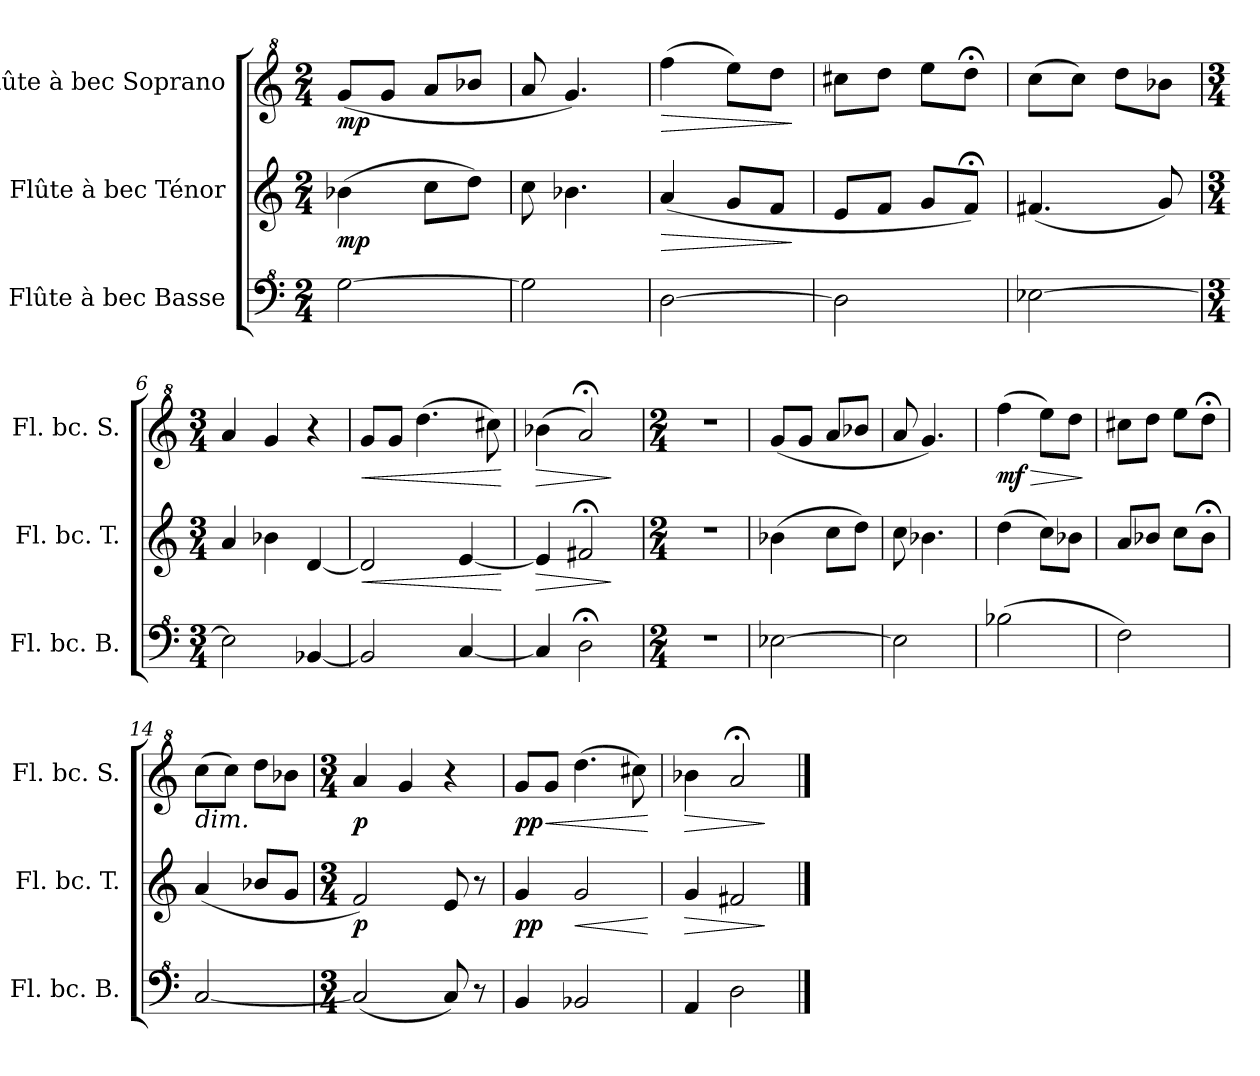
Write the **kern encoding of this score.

**kern	**kern	**dynam	**kern	**dynam
*part3	*part2	*part2	*part1	*part1
*staff3	*staff2	*staff2	*staff1	*staff1
*I"Flûte à bec Basse	*I"Flûte à bec Ténor	*	*I"Flûte à bec Soprano	*
*I'Fl. bc. B.	*I'Fl. bc. T.	*	*I'Fl. bc. S.	*
*clefF^4	*clefG2	*	*clefG^2	*
*k[]	*k[]	*	*k[]	*
*M2/4	*M2/4	*	*M2/4	*
=1	=1	=1	=1	=1
!	!	!LO:DY:b	!	!LO:DY:b
[2g\	(>4b-X\	mp	(>8gg/L	mp
.	.	.	8gg/J	.
.	8cc\L	.	8aa/L	.
.	8dd\J)	.	8bb-X/J	.
=2	=2	=2	=2	=2
2g\]	8cc\	.	8aa/	.
.	4.b-X\	.	4.gg/)	.
=3	=3	=3	=3	=3
!	!	!LO:HP:b	!	!LO:HP:b
[2d\	(>4a/	>	(>4fff\	>
.	8g/L	.	8eee\L)	.
.	8f/J	.	8ddd\J	.
.	.	]	.	]
=4	=4	=4	=4	=4
2d\]	8e/L	.	8ccc#X\L	.
.	8f/J	.	8ddd\J	.
.	8g/L	.	8eee\L	.
.	8f;</J)	.	8ddd;<\J	.
=5	=5	=5	=5	=5
[2e-X\	(<4.f#X/	.	(>8ccc\L	.
.	.	.	8ccc\J)	.
.	.	.	8ddd\L	.
.	8g/)	.	8bb-X\J	.
=6	=6	=6	=6	=6
*M3/4	*M3/4	*	*M3/4	*
2e-\]	4a/	.	4aa/	.
.	4b-X\	.	4gg/	.
[4B-X/	[4d/	.	4r	.
=7	=7	=7	=7	=7
!	!	!LO:HP:b	!	!LO:HP:b
2B-/]	2d/]	<	8gg/L	<
.	.	.	8gg/J	.
.	.	.	(>4.ddd\	.
[4c/	[4e/	.	.	.
.	.	.	8ccc#X\)	.
.	.	[	.	[
=8	=8	=8	=8	=8
!	!	!LO:HP:b	!	!LO:HP:b
4c/]	4e/]	>	(>4bb-X\	>
2d;<\	2f#X;</	.	2aa;</)	.
.	.	]	.	]
!!LO:LB:g=z
=9	=9	=9	=9	=9
*M2/4	*M2/4	*	*M2/4	*
2r	2r	.	2r	.
=10	=10	=10	=10	=10
[2e-X\	(>4b-X\	.	(>8gg/L	.
.	.	.	8gg/J	.
.	8cc\L	.	8aa/L	.
.	8dd\J)	.	8bb-X/J	.
=11	=11	=11	=11	=11
2e-\]	8cc\	.	8aa/	.
.	4.b-X\	.	4.gg/)	.
=12	=12	=12	=12	=12
!	!	!	!	!LO:HP:b
!	!	!	!	!LO:DY:n=1:b
(>2b-X\	(>4dd\	.	(>4fff\	> mf
.	8cc\L)	.	8eee\L)	.
.	8b-X\J	.	8ddd\J	.
.	.	.	.	]
=13	=13	=13	=13	=13
2f\)	8a/L	.	8ccc#X\L	.
.	8b-X/J	.	8ddd\J	.
.	8cc\L	.	8eee\L	.
.	8b-;<\J	.	8ddd;<\J	.
=14	=14	=14	=14	=14
!	!	!	!LO:TX:b:i:t=dim.	!
[2c/	(<4a/	.	(>8ccc\L	.
.	.	.	8ccc\J)	.
.	8b-X/L	.	8ddd\L	.
.	8g/J	.	8bb-X\J	.
=15	=15	=15	=15	=15
*M3/4	*M3/4	*	*M3/4	*
!	!	!LO:DY:b	!	!LO:DY:b
(<2c/]	2f/)	p	4aa/	p
.	.	.	4gg/	.
8c/)	8e/	.	4r	.
8r	8r	.	.	.
=16	=16	=16	=16	=16
!	!	!LO:DY:b	!	!LO:HP:b
!	!	!	!	!LO:DY:n=1:b
4B/	4g/	pp	8gg/L	< pp
.	.	.	8gg/J	.
!	!	!LO:HP:b	!	!
2B-X/	2g/	<	(>4.ddd\	.
.	.	.	8ccc#X\)	.
.	.	[	.	[
=17	=17	=17	=17	=17
!	!	!LO:HP:b	!	!LO:HP:b
4A/	4g/	>	4bb-X\	>
2d\	2f#X/	.	2aa;</	.
.	.	]	.	]
==	==	==	==	==
*-	*-	*-	*-	*-
